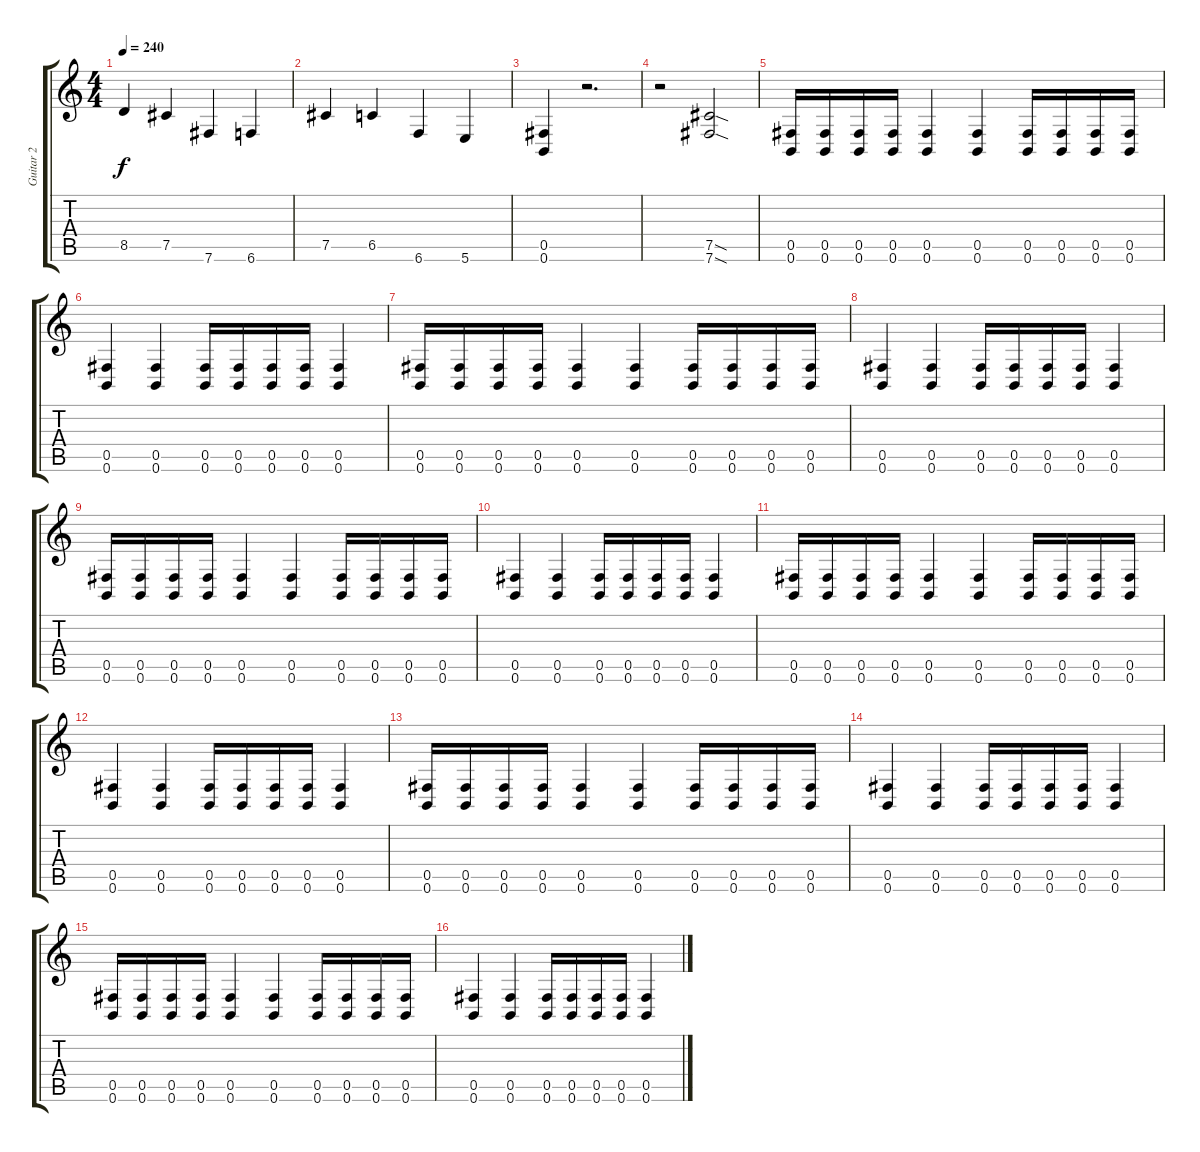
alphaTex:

\track ("Guitar 2" "Guitar 2") {instrument distortionguitar}
\staff {score tabs}
\tuning (Db4 Ab3 E3 B2 Gb2 B1) {hide}
\ts (4 4)
\tempo 240
\clef g2
\ks c
8.5.4{dy f} 7.5.4 7.6.4 6.6.4 |
7.5.4 6.5.4 6.6.4 5.6.4 |
(0.5 0.6).4 r.2{d} |
r.2 (7.5{sod} 7.6{sod}).2 |
(0.5 0.6).16 (0.5 0.6).16 (0.5 0.6).16 (0.5 0.6).16 (0.5 0.6).4 (0.5 0.6).4 (0.5 0.6).16 (0.5 0.6).16 (0.5 0.6).16 (0.5 0.6).16 |
(0.5 0.6).4 (0.5 0.6).4 (0.5 0.6).16 (0.5 0.6).16 (0.5 0.6).16 (0.5 0.6).16 (0.5 0.6).4 |
(0.5 0.6).16 (0.5 0.6).16 (0.5 0.6).16 (0.5 0.6).16 (0.5 0.6).4 (0.5 0.6).4 (0.5 0.6).16 (0.5 0.6).16 (0.5 0.6).16 (0.5 0.6).16 |
(0.5 0.6).4 (0.5 0.6).4 (0.5 0.6).16 (0.5 0.6).16 (0.5 0.6).16 (0.5 0.6).16 (0.5 0.6).4 |
(0.5 0.6).16 (0.5 0.6).16 (0.5 0.6).16 (0.5 0.6).16 (0.5 0.6).4 (0.5 0.6).4 (0.5 0.6).16 (0.5 0.6).16 (0.5 0.6).16 (0.5 0.6).16 |
(0.5 0.6).4 (0.5 0.6).4 (0.5 0.6).16 (0.5 0.6).16 (0.5 0.6).16 (0.5 0.6).16 (0.5 0.6).4 |
(0.5 0.6).16 (0.5 0.6).16 (0.5 0.6).16 (0.5 0.6).16 (0.5 0.6).4 (0.5 0.6).4 (0.5 0.6).16 (0.5 0.6).16 (0.5 0.6).16 (0.5 0.6).16 |
(0.5 0.6).4 (0.5 0.6).4 (0.5 0.6).16 (0.5 0.6).16 (0.5 0.6).16 (0.5 0.6).16 (0.5 0.6).4 |
(0.5 0.6).16 (0.5 0.6).16 (0.5 0.6).16 (0.5 0.6).16 (0.5 0.6).4 (0.5 0.6).4 (0.5 0.6).16 (0.5 0.6).16 (0.5 0.6).16 (0.5 0.6).16 |
(0.5 0.6).4 (0.5 0.6).4 (0.5 0.6).16 (0.5 0.6).16 (0.5 0.6).16 (0.5 0.6).16 (0.5 0.6).4 |
(0.5 0.6).16 (0.5 0.6).16 (0.5 0.6).16 (0.5 0.6).16 (0.5 0.6).4 (0.5 0.6).4 (0.5 0.6).16 (0.5 0.6).16 (0.5 0.6).16 (0.5 0.6).16 |
(0.5 0.6).4 (0.5 0.6).4 (0.5 0.6).16 (0.5 0.6).16 (0.5 0.6).16 (0.5 0.6).16 (0.5 0.6).4
